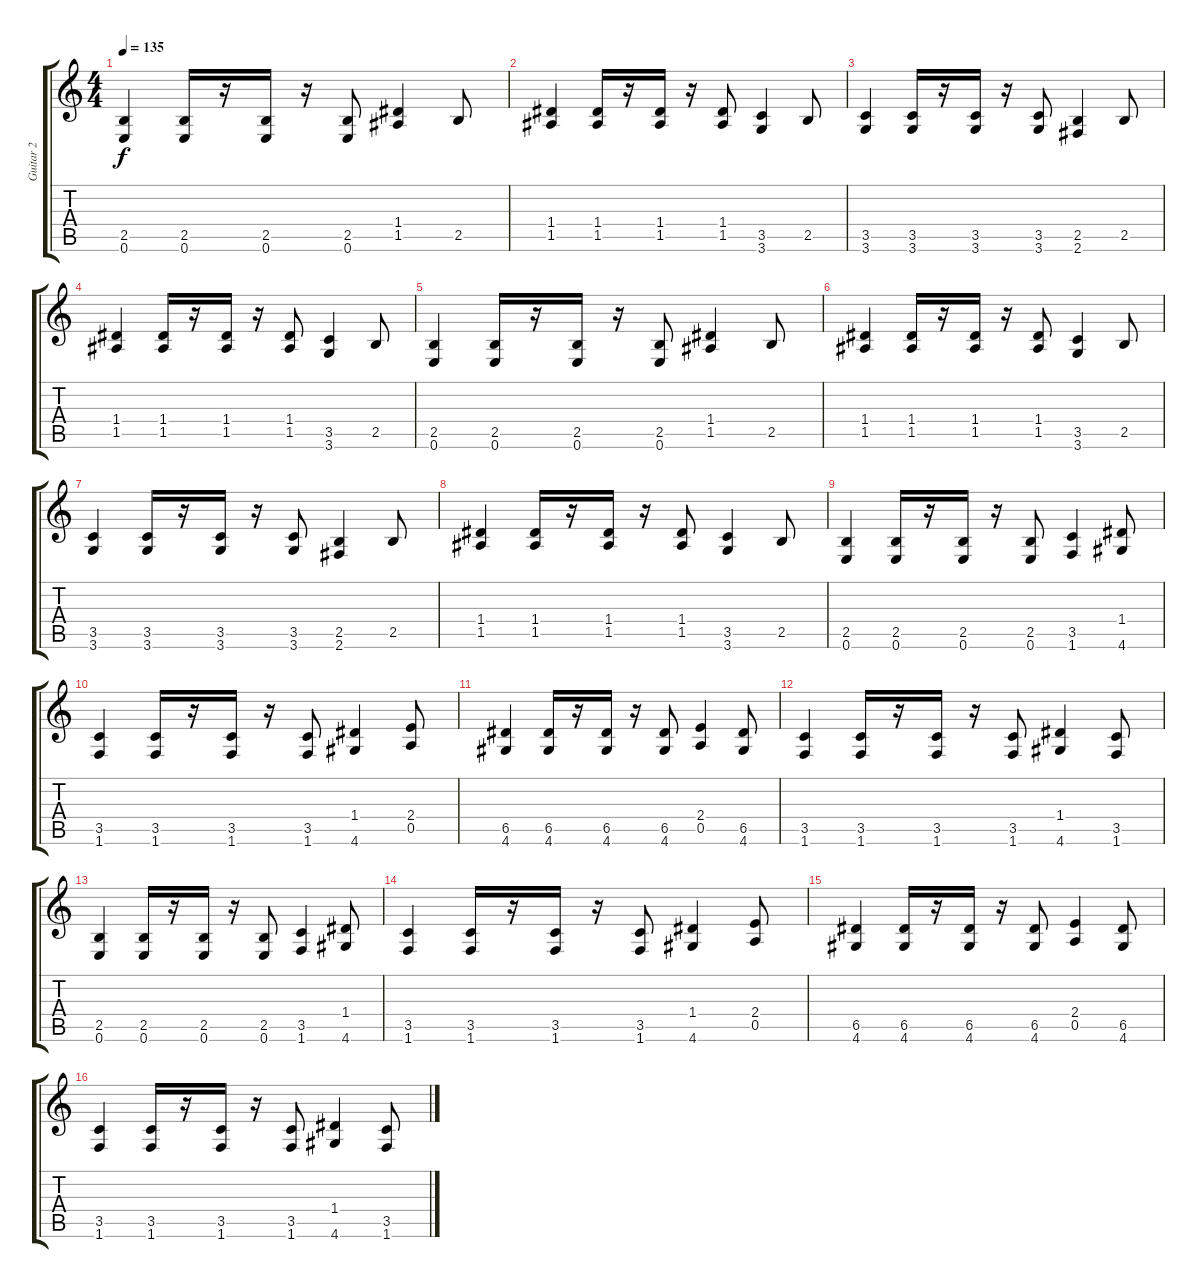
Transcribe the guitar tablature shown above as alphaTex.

\track ("Guitar 2" "Guitar 2") {instrument distortionguitar}
\staff {score tabs}
\tuning (E4 B3 G3 D3 A2 E2) {hide}
\ts (4 4)
\tempo 135
\clef g2
\ks c
(2.5 0.6).4{dy f} (2.5 0.6).16 r.16 (2.5 0.6).16 r.16 (2.5 0.6).8 (1.4 1.5).4 2.5.8 |
(1.4 1.5).4 (1.4 1.5).16 r.16 (1.4 1.5).16 r.16 (1.4 1.5).8 (3.5 3.6).4 2.5.8 |
(3.5 3.6).4 (3.5 3.6).16 r.16 (3.5 3.6).16 r.16 (3.5 3.6).8 (2.5 2.6).4 2.5.8 |
(1.4 1.5).4 (1.4 1.5).16 r.16 (1.4 1.5).16 r.16 (1.4 1.5).8 (3.5 3.6).4 2.5.8 |
(2.5 0.6).4 (2.5 0.6).16 r.16 (2.5 0.6).16 r.16 (2.5 0.6).8 (1.4 1.5).4 2.5.8 |
(1.4 1.5).4 (1.4 1.5).16 r.16 (1.4 1.5).16 r.16 (1.4 1.5).8 (3.5 3.6).4 2.5.8 |
(3.5 3.6).4 (3.5 3.6).16 r.16 (3.5 3.6).16 r.16 (3.5 3.6).8 (2.5 2.6).4 2.5.8 |
(1.4 1.5).4 (1.4 1.5).16 r.16 (1.4 1.5).16 r.16 (1.4 1.5).8 (3.5 3.6).4 2.5.8 |
(2.5 0.6).4 (2.5 0.6).16 r.16 (2.5 0.6).16 r.16 (2.5 0.6).8 (3.5 1.6).4 (1.4 4.6).8 |
(3.5 1.6).4 (3.5 1.6).16 r.16 (3.5 1.6).16 r.16 (3.5 1.6).8 (1.4 4.6).4 (2.4 0.5).8 |
(6.5 4.6).4 (6.5 4.6).16 r.16 (6.5 4.6).16 r.16 (6.5 4.6).8 (2.4 0.5).4 (6.5 4.6).8 |
(3.5 1.6).4 (3.5 1.6).16 r.16 (3.5 1.6).16 r.16 (3.5 1.6).8 (1.4 4.6).4 (3.5 1.6).8 |
(2.5 0.6).4 (2.5 0.6).16 r.16 (2.5 0.6).16 r.16 (2.5 0.6).8 (3.5 1.6).4 (1.4 4.6).8 |
(3.5 1.6).4 (3.5 1.6).16 r.16 (3.5 1.6).16 r.16 (3.5 1.6).8 (1.4 4.6).4 (2.4 0.5).8 |
(6.5 4.6).4 (6.5 4.6).16 r.16 (6.5 4.6).16 r.16 (6.5 4.6).8 (2.4 0.5).4 (6.5 4.6).8 |
(3.5 1.6).4 (3.5 1.6).16 r.16 (3.5 1.6).16 r.16 (3.5 1.6).8 (1.4 4.6).4 (3.5 1.6).8
